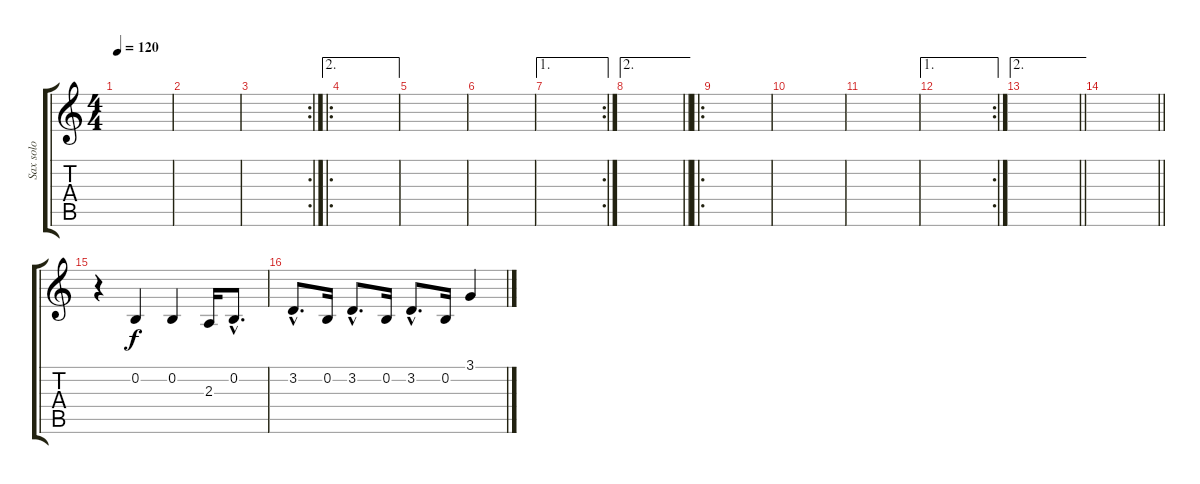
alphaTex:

\track ("Sax solo" "Sax solo") {instrument baritonesax}
\staff {score tabs}
\tuning (E4 B3 G3 D3 A2 E2) {hide}
\ts (4 4)
\tempo 120
\clef g2
\ks c
|
|
\rc 2
|
\ae 2
\ro
|
|
|
\ae 1
\rc 2
|
\ae 2
\barLineRight lightlight
|
\ro
|
|
|
\ae 1
\rc 2
|
\ae 2
\barLineRight lightlight
|
\barLineRight lightlight
|
r.4 0.2.4 0.2.4 2.3.16 0.2{hac}.8{d} |
3.2{hac}.8{d} 0.2.16 3.2{hac}.8{d} 0.2.16 3.2{hac}.8{d} 0.2.16 3.1.4
